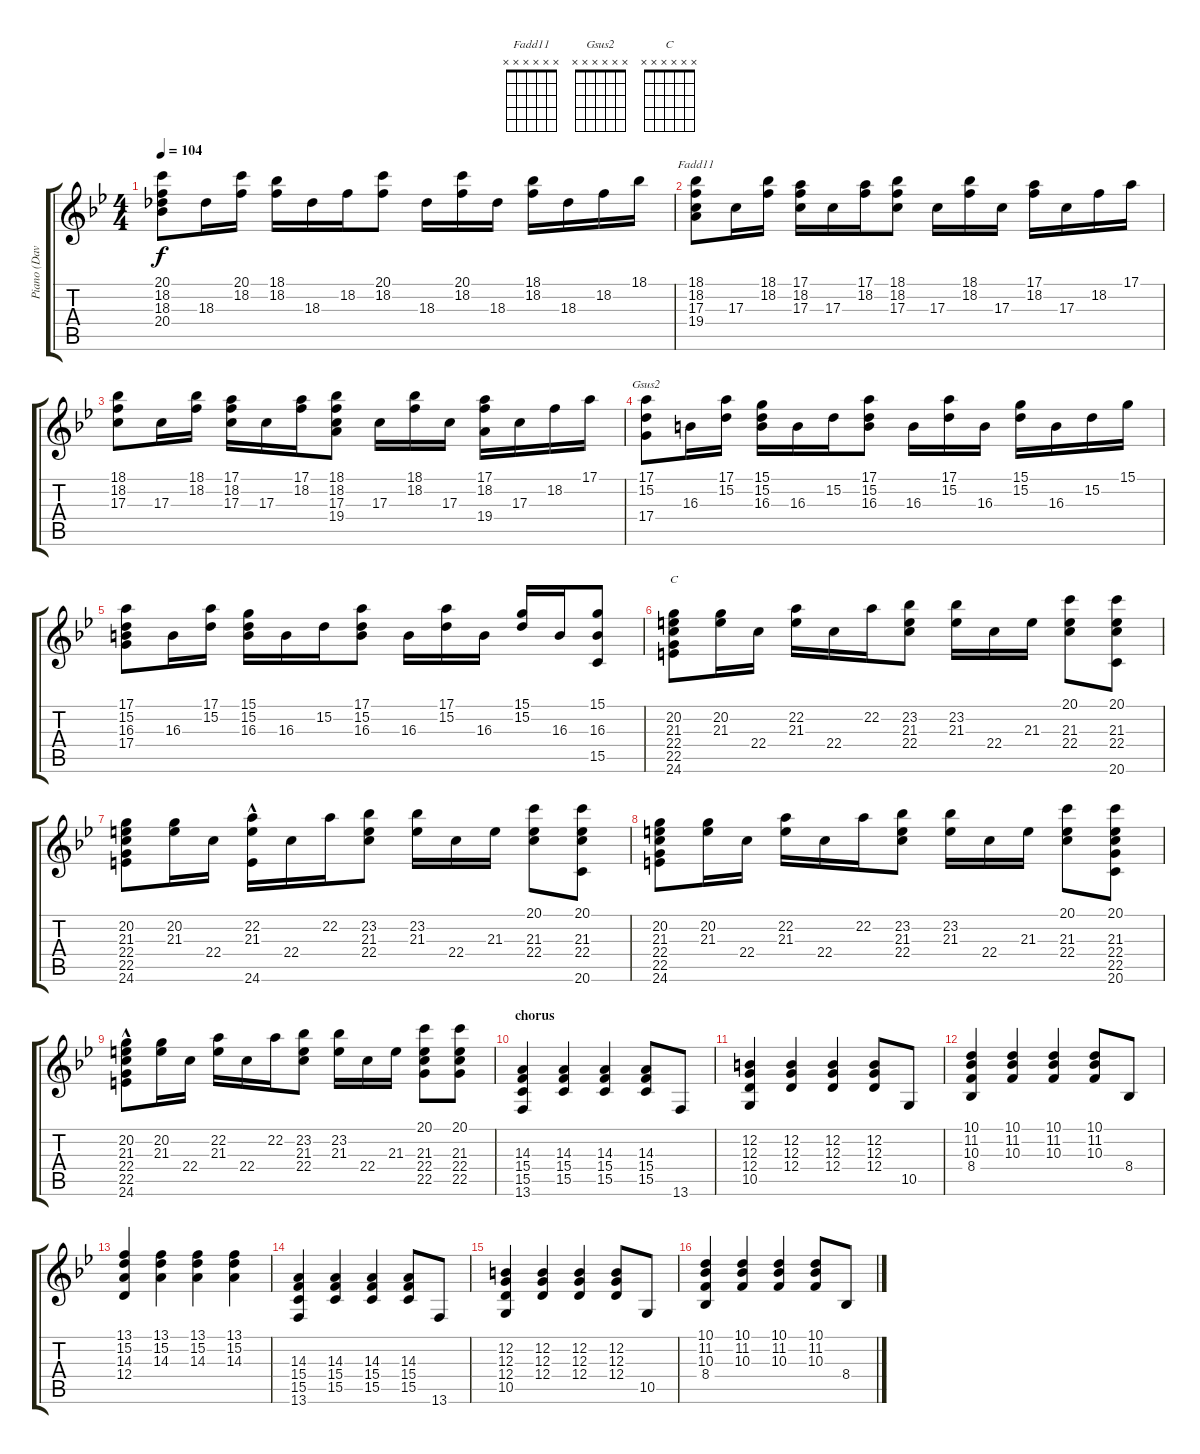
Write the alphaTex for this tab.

\track ("Piano (Davies)" "Piano (Dav") {instrument acousticgrandpiano}
\staff {score tabs}
\tuning (E4 B3 G3 D3 A2 E2) {hide}
\chord ("Fadd11" x x x x x x)
\chord ("Gsus2" x x x x x x)
\chord ("C" x x x x x x)
\ts (4 4)
\tempo 104
\clef g2
\ks bb
(20.1 18.2 18.3 20.4).8{dy f} 18.3.16 (20.1 18.2).16 (18.1 18.2).16 18.3.16 18.2.16 (20.1 18.2).8 18.3.16 (20.1 18.2).16 18.3.16 (18.1 18.2).16 18.3.16 18.2.16 18.1.16 |
(18.1 18.2 17.3 19.4).8{ch "Fadd11"} 17.3.16 (18.1 18.2).16 (17.1 18.2 17.3).16 17.3.16 (17.1 18.2).16 (18.1 18.2 17.3).8 17.3.16 (18.1 18.2).16 17.3.16 (17.1 18.2).16 17.3.16 18.2.16 17.1.16 |
(18.1 18.2 17.3).8 17.3.16 (18.1 18.2).16 (17.1 18.2 17.3).16 17.3.16 (17.1 18.2).16 (18.1 18.2 17.3 19.4).8 17.3.16 (18.1 18.2).16 17.3.16 (17.1 18.2 19.4).16 17.3.16 18.2.16 17.1.16 |
(17.1 15.2 17.4).8{ch "Gsus2"} 16.3.16 (17.1 15.2).16 (15.1 15.2 16.3).16 16.3.16 15.2.16 (17.1 15.2 16.3).8 16.3.16 (17.1 15.2).16 16.3.16 (15.1 15.2).16 16.3.16 15.2.16 15.1.16 |
(17.1 15.2 16.3 17.4).8 16.3.16 (17.1 15.2).16 (15.1 15.2 16.3).16 16.3.16 15.2.16 (17.1 15.2 16.3).8 16.3.16 (17.1 15.2).16 16.3.16 (15.1 15.2).16 16.3.16 (15.1 16.3 15.5).8 |
(20.2 21.3 22.4 22.5 24.6).8{ch "C"} (20.2 21.3).16 22.4.16 (22.2 21.3).16 22.4.16 22.2.16 (23.2 21.3 22.4).8 (23.2 21.3).16 22.4.16 21.3.16 (20.1 21.3 22.4).8 (20.1 21.3 22.4 20.6).8 |
(20.2 21.3 22.4 22.5 24.6).8 (20.2 21.3).16 22.4.16 (22.2 21.3 24.6{hac}).16 22.4.16 22.2.16 (23.2 21.3 22.4).8 (23.2 21.3).16 22.4.16 21.3.16 (20.1 21.3 22.4).8 (20.1 21.3 22.4 20.6).8 |
(20.2 21.3 22.4 22.5 24.6).8 (20.2 21.3).16 22.4.16 (22.2 21.3).16 22.4.16 22.2.16 (23.2 21.3 22.4).8 (23.2 21.3).16 22.4.16 21.3.16 (20.1 21.3 22.4).8 (20.1 21.3 22.4 22.5 20.6).8 |
(20.2 21.3 22.4 22.5{hac} 24.6{hac}).8 (20.2 21.3).16 22.4.16 (22.2 21.3).16 22.4.16 22.2.16 (23.2 21.3 22.4).8 (23.2 21.3).16 22.4.16 21.3.16 (20.1 21.3 22.4 22.5).8 (20.1 21.3 22.4 22.5).8 |
\section ("" "chorus")
(14.3 15.4 15.5 13.6).4 (14.3 15.4 15.5).4 (14.3 15.4 15.5).4 (14.3 15.4 15.5).8 13.6.8 |
(12.2 12.3 12.4 10.5).4 (12.2 12.3 12.4).4 (12.2 12.3 12.4).4 (12.2 12.3 12.4).8 10.5.8 |
(10.1 11.2 10.3 8.4).4 (10.1 11.2 10.3).4 (10.1 11.2 10.3).4 (10.1 11.2 10.3).8 8.4.8 |
(13.1 15.2 14.3 12.4).4 (13.1 15.2 14.3).4 (13.1 15.2 14.3).4 (13.1 15.2 14.3).4 |
(14.3 15.4 15.5 13.6).4 (14.3 15.4 15.5).4 (14.3 15.4 15.5).4 (14.3 15.4 15.5).8 13.6.8 |
(12.2 12.3 12.4 10.5).4 (12.2 12.3 12.4).4 (12.2 12.3 12.4).4 (12.2 12.3 12.4).8 10.5.8 |
(10.1 11.2 10.3 8.4).4 (10.1 11.2 10.3).4 (10.1 11.2 10.3).4 (10.1 11.2 10.3).8 8.4.8
